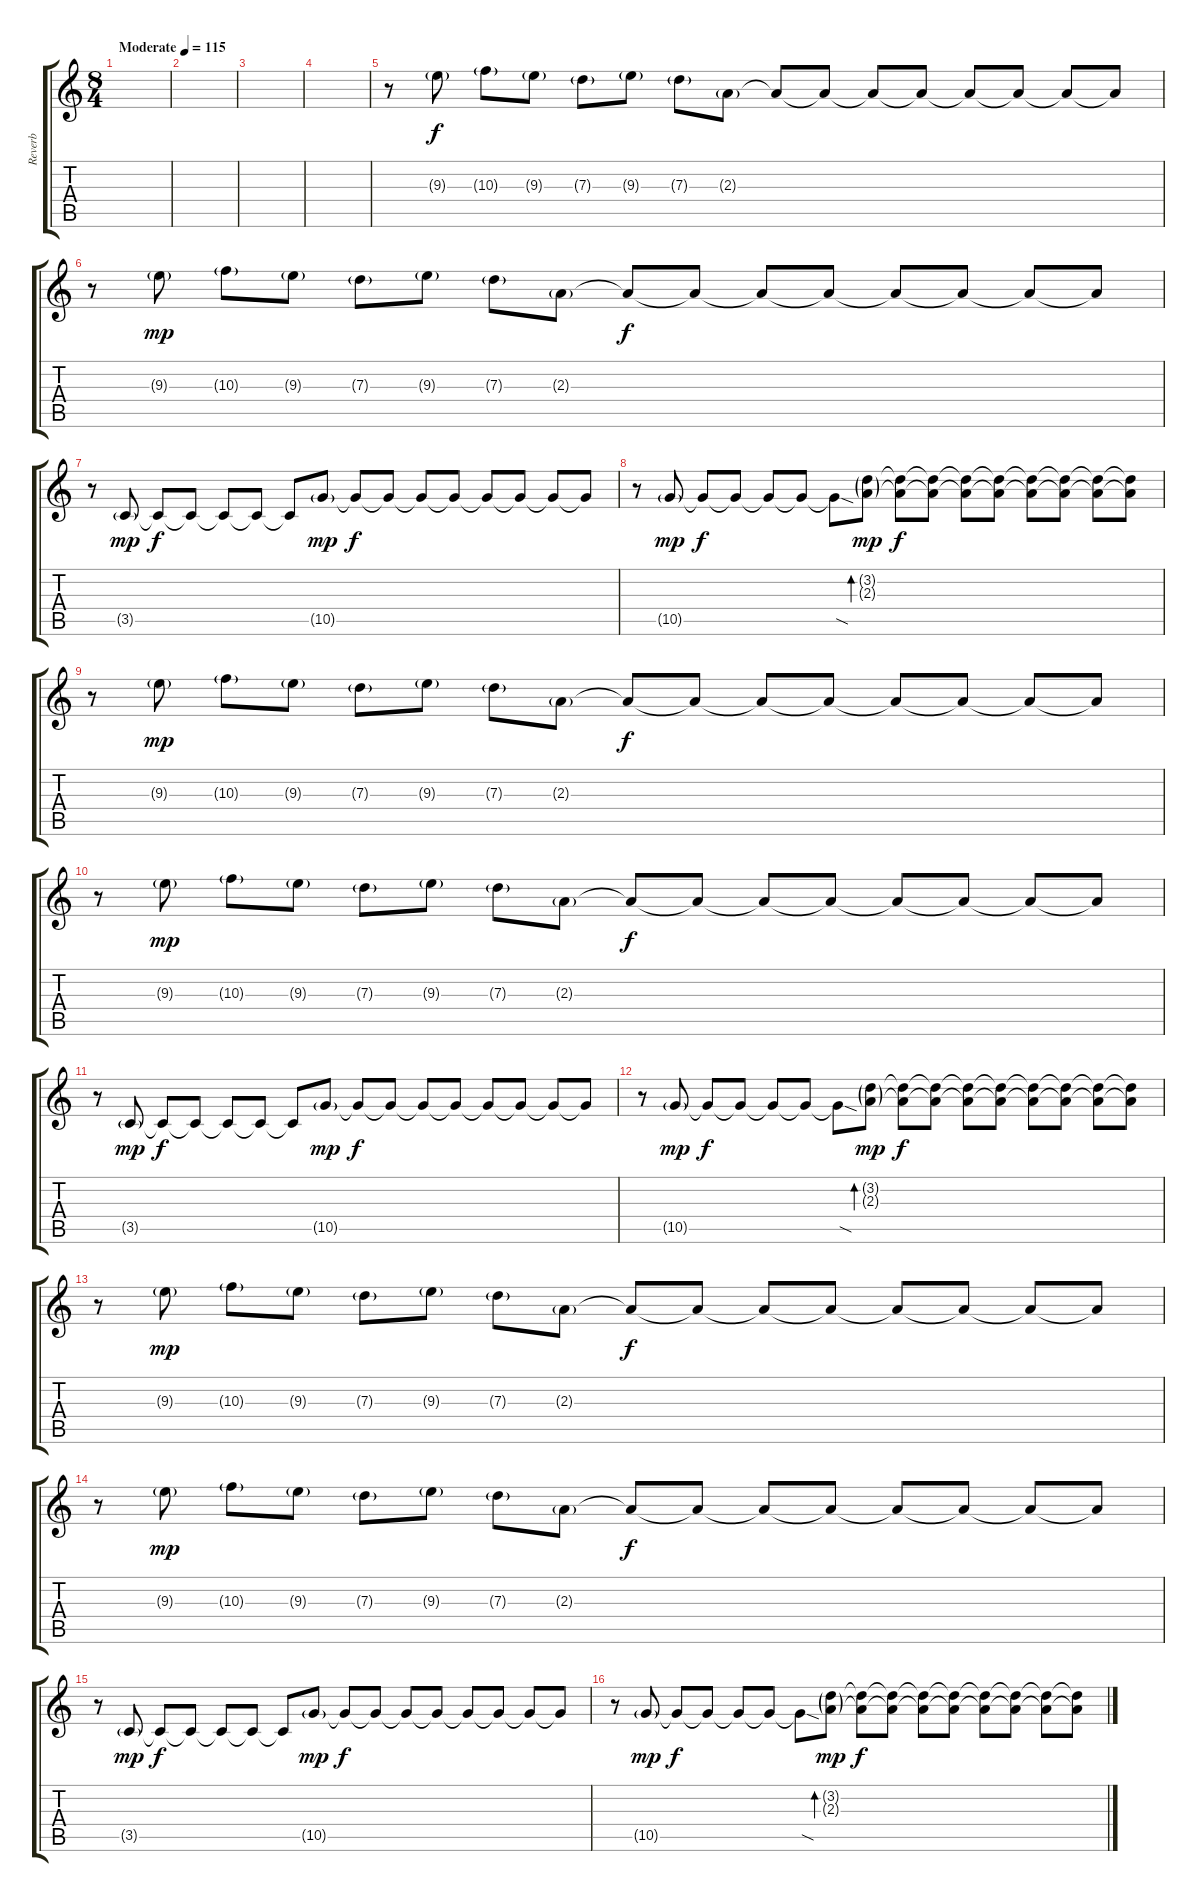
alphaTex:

\track ("Reverb" "Reverb") {instrument overdrivenguitar}
\staff {score tabs}
\tuning (E4 B3 G3 D3 A2 D2) {hide}
\ts (8 4)
\tempo (115 "Moderate")
\clef g2
\ks c
|
|
|
|
r.8 9.3{g}.8 10.3{g}.8 9.3{g}.8 7.3{g}.8 9.3{g}.8 7.3{g}.8 2.3{g}.8 2.3{t}.8{dy f} 2.3{t}.8 2.3{t}.8 2.3{t}.8 2.3{t}.8 2.3{t}.8 2.3{t}.8 2.3{t}.8 |
r.8 9.3{g}.8{dy mp} 10.3{g}.8 9.3{g}.8 7.3{g}.8 9.3{g}.8 7.3{g}.8 2.3{g}.8 2.3{t}.8{dy f} 2.3{t}.8 2.3{t}.8 2.3{t}.8 2.3{t}.8 2.3{t}.8 2.3{t}.8 2.3{t}.8 |
r.8 3.5{g}.8{dy mp} 3.5{t}.8{dy f} 3.5{t}.8 3.5{t}.8 3.5{t}.8 3.5{t}.8 10.5{g}.8{dy mp} 10.5{t}.8{dy f} 10.5{t}.8 10.5{t}.8 10.5{t}.8 10.5{t}.8 10.5{t}.8 10.5{t}.8 10.5{t}.8 |
r.8 10.5{g}.8{dy mp} 10.5{t}.8{dy f} 10.5{t}.8 10.5{t}.8 10.5{t}.8 10.5{sod t}.8 (3.2{g} 2.3{g}).8{bd 480 dy mp} (3.2{t} 2.3{t}).8{dy f} (3.2{t} 2.3{t}).8 (3.2{t} 2.3{t}).8 (3.2{t} 2.3{t}).8 (3.2{t} 2.3{t}).8 (3.2{t} 2.3{t}).8 (3.2{t} 2.3{t}).8 (3.2{t} 2.3{t}).8 |
r.8 9.3{g}.8{dy mp} 10.3{g}.8 9.3{g}.8 7.3{g}.8 9.3{g}.8 7.3{g}.8 2.3{g}.8 2.3{t}.8{dy f} 2.3{t}.8 2.3{t}.8 2.3{t}.8 2.3{t}.8 2.3{t}.8 2.3{t}.8 2.3{t}.8 |
r.8 9.3{g}.8{dy mp} 10.3{g}.8 9.3{g}.8 7.3{g}.8 9.3{g}.8 7.3{g}.8 2.3{g}.8 2.3{t}.8{dy f} 2.3{t}.8 2.3{t}.8 2.3{t}.8 2.3{t}.8 2.3{t}.8 2.3{t}.8 2.3{t}.8 |
r.8 3.5{g}.8{dy mp} 3.5{t}.8{dy f} 3.5{t}.8 3.5{t}.8 3.5{t}.8 3.5{t}.8 10.5{g}.8{dy mp} 10.5{t}.8{dy f} 10.5{t}.8 10.5{t}.8 10.5{t}.8 10.5{t}.8 10.5{t}.8 10.5{t}.8 10.5{t}.8 |
r.8 10.5{g}.8{dy mp} 10.5{t}.8{dy f} 10.5{t}.8 10.5{t}.8 10.5{t}.8 10.5{sod t}.8 (3.2{g} 2.3{g}).8{bd 480 dy mp} (3.2{t} 2.3{t}).8{dy f} (3.2{t} 2.3{t}).8 (3.2{t} 2.3{t}).8 (3.2{t} 2.3{t}).8 (3.2{t} 2.3{t}).8 (3.2{t} 2.3{t}).8 (3.2{t} 2.3{t}).8 (3.2{t} 2.3{t}).8 |
r.8 9.3{g}.8{dy mp} 10.3{g}.8 9.3{g}.8 7.3{g}.8 9.3{g}.8 7.3{g}.8 2.3{g}.8 2.3{t}.8{dy f} 2.3{t}.8 2.3{t}.8 2.3{t}.8 2.3{t}.8 2.3{t}.8 2.3{t}.8 2.3{t}.8 |
r.8 9.3{g}.8{dy mp} 10.3{g}.8 9.3{g}.8 7.3{g}.8 9.3{g}.8 7.3{g}.8 2.3{g}.8 2.3{t}.8{dy f} 2.3{t}.8 2.3{t}.8 2.3{t}.8 2.3{t}.8 2.3{t}.8 2.3{t}.8 2.3{t}.8 |
r.8 3.5{g}.8{dy mp} 3.5{t}.8{dy f} 3.5{t}.8 3.5{t}.8 3.5{t}.8 3.5{t}.8 10.5{g}.8{dy mp} 10.5{t}.8{dy f} 10.5{t}.8 10.5{t}.8 10.5{t}.8 10.5{t}.8 10.5{t}.8 10.5{t}.8 10.5{t}.8 |
r.8 10.5{g}.8{dy mp} 10.5{t}.8{dy f} 10.5{t}.8 10.5{t}.8 10.5{t}.8 10.5{sod t}.8 (3.2{g} 2.3{g}).8{bd 480 dy mp} (3.2{t} 2.3{t}).8{dy f} (3.2{t} 2.3{t}).8 (3.2{t} 2.3{t}).8 (3.2{t} 2.3{t}).8 (3.2{t} 2.3{t}).8 (3.2{t} 2.3{t}).8 (3.2{t} 2.3{t}).8 (3.2{t} 2.3{t}).8
